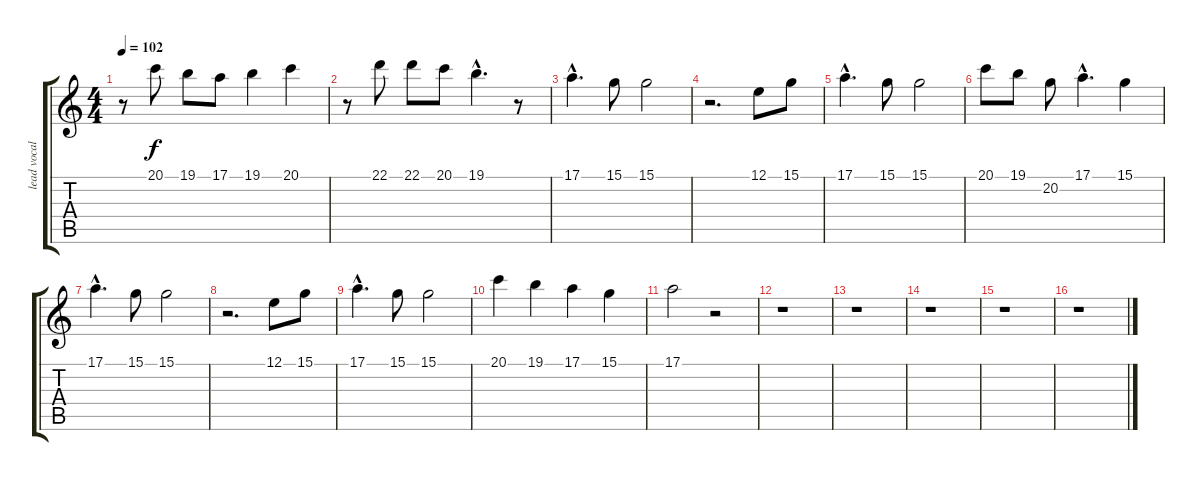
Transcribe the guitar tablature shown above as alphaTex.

\track ("lead vocals" "lead vocal") {instrument oboe}
\staff {score tabs}
\tuning (E4 B3 G3 D3 A2 E2) {hide}
\ts (4 4)
\tempo 102
\clef g2
\ks c
r.8{dy f} 20.1.8 19.1.8 17.1.8 19.1.4 20.1.4 |
r.8 22.1.8 22.1.8 20.1.8 19.1{hac}.4{d} r.8 |
17.1{hac}.4{d} 15.1.8 15.1.2 |
r.2{d} 12.1.8 15.1.8 |
17.1{hac}.4{d} 15.1.8 15.1.2 |
20.1.8 19.1.8 20.2.8 17.1{hac}.4{d} 15.1.4 |
17.1{hac}.4{d} 15.1.8 15.1.2 |
r.2{d} 12.1.8 15.1.8 |
17.1{hac}.4{d} 15.1.8 15.1.2 |
20.1.4 19.1.4 17.1.4 15.1.4 |
17.1.2 r.2 |
r.1 |
r.1 |
r.1 |
r.1 |
r.1
